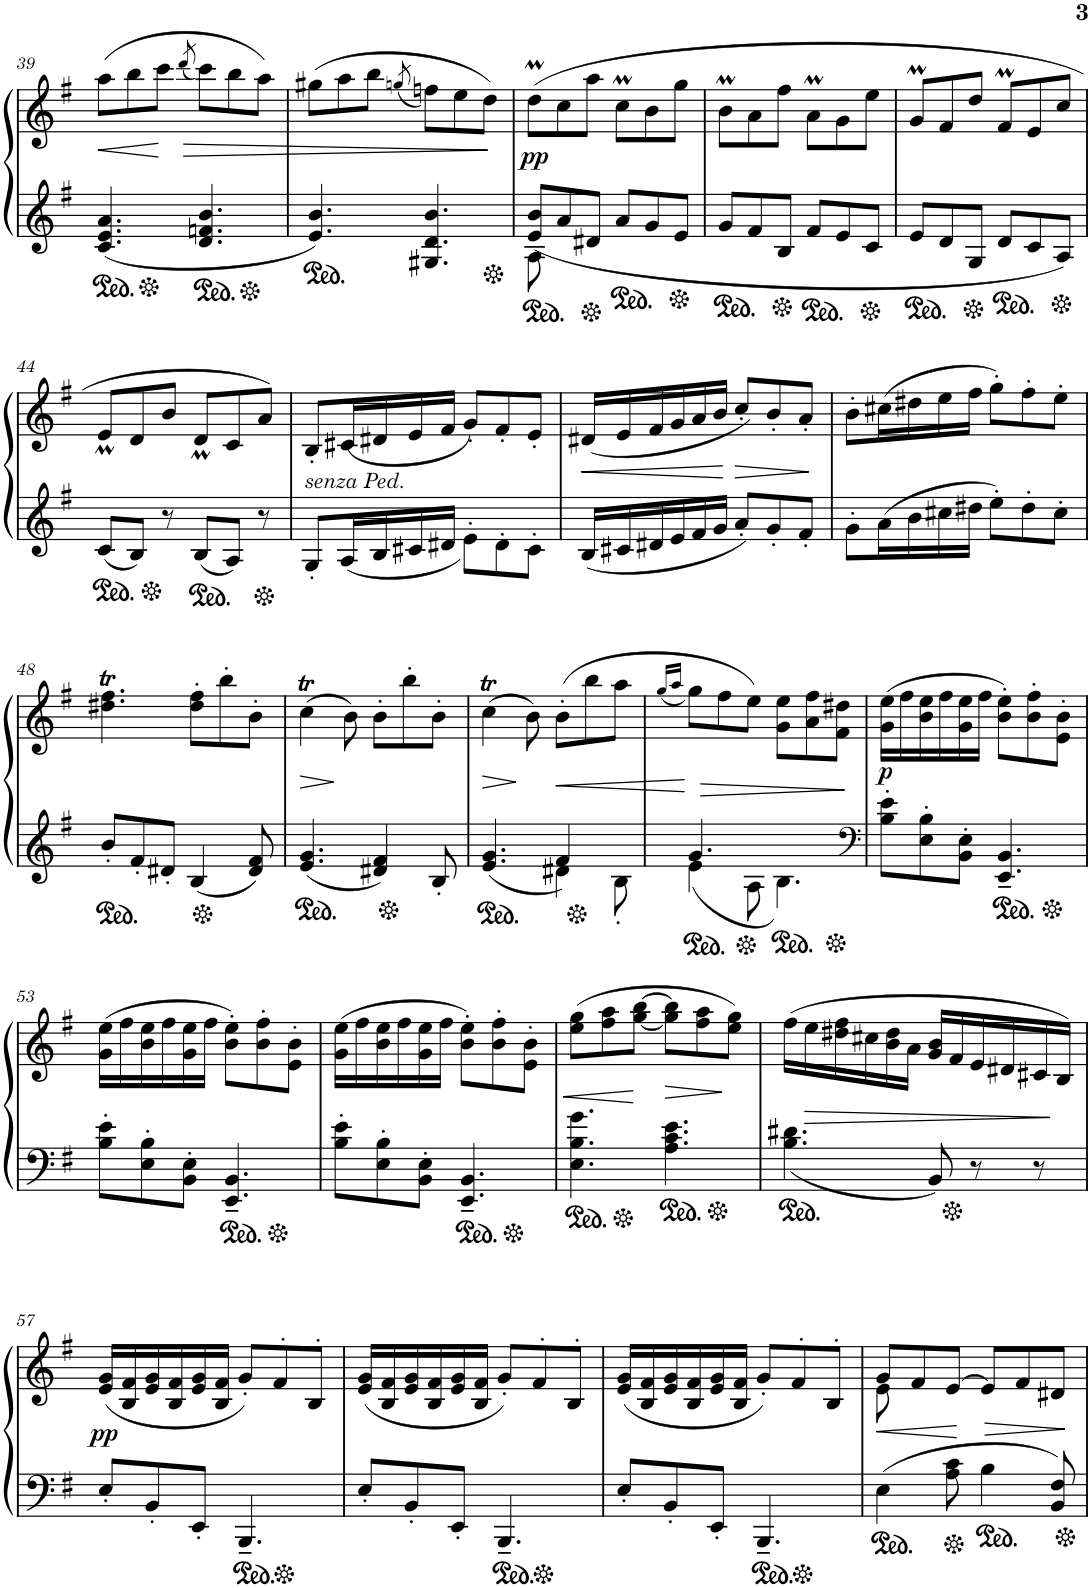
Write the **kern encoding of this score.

**kern	**kern	**dynam
*part1	*part1	*part1
*staff2	*staff1	*staff1/2
*I"Piano	*	*
*I'Piano	*	*
!!LO:PB:g=z
*clefG2	*clefG2	*
*k[f#]	*k[f#]	*
*M6/8	*M6/8	*
=39	=39	=39
!	!	!LO:HP:b
4.c/ 4.e/ 4.a/	(8aa\L	<
.	8bb\	.
.	8ccc\J	.
.	(8qddd/	.
4.d/ 4.fn/ 4.b/	8ccc\L)	[
.	8bb\	.
.	8aa\J)	.
=40	=40	=40
4.e/ 4.b/	(8gg#X\L	.
.	8aa\	.
.	8bb\J	.
.	(<8qggn/	.
4.G#X/ 4.d/ 4.b/	8ffn\L)	.
.	8ee\	.
.	8dd\J)	.
=41	=41	=41
*^	*	*
!	!	!	!LO:DY:b
8e/ 8b/L	8A\	(8ddM\L	pp
8a/	2ryy	8cc\	.
8d#X/J	.	8aa\J	.
8a/L	.	8ccM\L	.
8g/	.	8b\	.
8e/J	8ryy	8gg\J	.
*v	*v	*	*
=42	=42	=42
8g/L	8bm\L	.
8f#/	8a\	.
8B/J	8ff#\J	.
8f#/L	8aM\L	.
8e/	8g\	.
8c/J	8ee\J	.
=43	=43	=43
8e/L	8gM/L	.
8d/	8f#/	.
8G/J	8dd/J	.
8d/L	8f#m/L	.
8c/	8e/	.
8A/J	8cc/J	.
!!LO:LB:g=z
=44	=44	=44
8c/L	8eM/L	.
8B/J	8d/	.
8r	8b/J	.
8B/L	8dM/L	.
8A/J	8c/	.
8r	8a/J)	.
=45	=45	=45
*^	*^	*
!	!	!LO:TX:b:i:t=senza Ped.	!	!
4.ryy	8G'/L	8B'/L	4.ryy	.
.	16A/L	(16c#X/L	.	.
.	16B/	16d#X/	.	.
.	16c#X/	16e/	.	.
.	16d#X/JJ	16f#/JJ	.	.
8e'\L	4.ryy	4.ryy	8g'/L)	.
8d#'\	.	.	8f#'/	.
8c#'\J	.	.	8e'/J	.
*v	*v	*	*	*
=46	=46	=46	=46
!	!	!	!LO:HP:b
*	*v	*v	*
16B/LL	16d#X/LL	<
16c#X/	(<16e/	.
16d#X/	16f#/	.
16e/	16g/	.
16f#/	16a/	.
16g/JJ	16b/JJ	.
!	!	!LO:HP:n=1:b
8a'/L	8cc'/L)	[ >
8g'/	8b'/	.
8f#'/J	8a'/J	.
.	.	]
=47	=47	=47
8g'\L	8b'\L	.
16a\L	(>16cc#X\L	.
16b\	16dd#X\	.
16cc#X\	16ee\	.
16dd#X\JJ	16ff#\JJ	.
8ee'\L	8gg'\L)	.
8dd#'\	8ff#'\	.
8cc#'\J	8ee'\J	.
!!LO:LB:g=z
=48	=48	=48
8b'/L	4.dd#X\T 4.ff#\T	.
8f#'/	.	.
8d#X'/J	.	.
4B/	8dd#\' 8ff#\'L	.
.	8bb'\	.
8d#/ 8f#/	8b'\J	.
=49	=49	=49
*^	*	*
!	!	!	!LO:HP:b
4.e/ 4.g/	4.ryy	(4ccT\	>
.	.	8b\)	]
4f#/	4d#X/	8b'\L	.
.	.	8bb'\	.
8ryy	8B'</	8b'\J	.
=50	=50	=50	=50
!	!	!	!LO:HP:b
4.e/ 4.g/	4.ryy	(4ccT\	>
.	.	8b\)	]
!	!	!	!LO:HP:b
4f#/	4d#X\	(8b'\L	<
.	.	8bb\	.
8ryy	8B'<\	8aa\J	.
=51	=51	=51	=51
.	.	(16qgg/LL	.
.	.	16qaa/JJ	.
4.g/	4e\	8gg\L)	.
.	.	8ff#\	[
.	8A\	8ee\J)	.
4ryy	4.B\	8g\ 8ee\L	.
.	.	8a\ 8ff#\	.
8ryy	.	8f#\ 8dd#X\J	.
*v	*v	*	*
=52	=52	=52
*clefF4	*	*
!	!	!LO:DY:b
8B\' 8e\'L	(>16g\ 16ee\LL	p
.	16ff#\	.
8E\' 8B\'	16b\ 16ee\	.
.	16ff#\	.
8BB\' 8E\'J	16g\ 16ee\	.
.	16ff#\JJ	.
4.EE/~ 4.BB/~	8b\' 8ee\'L)	.
.	8b\' 8ff#\'	.
.	8e\' 8b\'J	.
!!LO:LB:g=z
=53	=53	=53
8B\' 8e\'L	(>16g\ 16ee\LL	.
.	16ff#\	.
8E\' 8B\'	16b\ 16ee\	.
.	16ff#\	.
8BB\' 8E\'J	16g\ 16ee\	.
.	16ff#\JJ	.
4.EE/~ 4.BB/~	8b\' 8ee\'L)	.
.	8b\' 8ff#\'	.
.	8e\' 8b\'J	.
=54	=54	=54
8B\' 8e\'L	(>16g\ 16ee\LL	.
.	16ff#\	.
8E\' 8B\'	16b\ 16ee\	.
.	16ff#\	.
8BB\' 8E\'J	16g\ 16ee\	.
.	16ff#\JJ	.
4.EE/~ 4.BB/~	8b\' 8ee\'L)	.
.	8b\' 8ff#\'	.
.	8e\' 8b\'J	.
=55	=55	=55
!	!	!LO:HP:b
4.E\ 4.B\ 4.g\	(8ee\ 8gg\L	<
.	8ff#\ 8aa\	.
.	[<8gg\ [>8bb\J	[
!	!	!LO:HP:b
4.A\ 4.c\ 4.e\	8gg\] 8bb\]L	>
.	8ff#\ 8aa\	.
.	8ee\ 8gg\J)	.
.	.	]
=56	=56	=56
4.B\ 4.d#X\	(16ff#\LL	.
!	!	!LO:HP:b
.	16ee\	>
.	16dd#X\ 16ff#\	.
.	16cc#X\	.
.	16b\ 16dd#\	.
.	16a\JJ	.
8BB/	16g/ 16b/LL	.
.	16f#/	.
8r	16e/	.
.	16d#X/	.
8r	16c#X/	.
.	16B/JJ)	]
!!LO:LB:g=z
=57	=57	=57
!	!	!LO:DY:b
8E'/L	(16e/ 16g/LL	pp
.	16B/ 16f#/	.
8BB'/	16e/ 16g/	.
.	16B/ 16f#/	.
8EE'/J	16e/ 16g/	.
.	16B/ 16f#/JJ	.
4.BBB~/	8g'/L)	.
.	8f#'>/	.
.	8B'>/J	.
=58	=58	=58
8E'/L	(16e/ 16g/LL	.
.	16B/ 16f#/	.
8BB'/	16e/ 16g/	.
.	16B/ 16f#/	.
8EE'/J	16e/ 16g/	.
.	16B/ 16f#/JJ	.
4.BBB~/	8g'/L)	.
.	8f#'>/	.
.	8B'>/J	.
=59	=59	=59
8E'/L	(16e/ 16g/LL	.
.	16B/ 16f#/	.
8BB'/	16e/ 16g/	.
.	16B/ 16f#/	.
8EE'/J	16e/ 16g/	.
.	16B/ 16f#/JJ	.
4.BBB~/	8g'/L)	.
.	8f#'>/	.
.	8B'>/J	.
=60	=60	=60
!	!	!LO:HP:b
*	*^	*
4E\	8g/L	8e\	<
.	8f#/	2ryy	.
8A\ 8c\	[>8e/J	.	.
!	!	!	!LO:HP:n=1:b
4B\	8e/L]	.	[ >
.	8f#/	.	.
8BB/ 8F#/	8d#X/J	8ryy	.
*	*v	*v	*
.	.	]
=	=	=
*-	*-	*-
